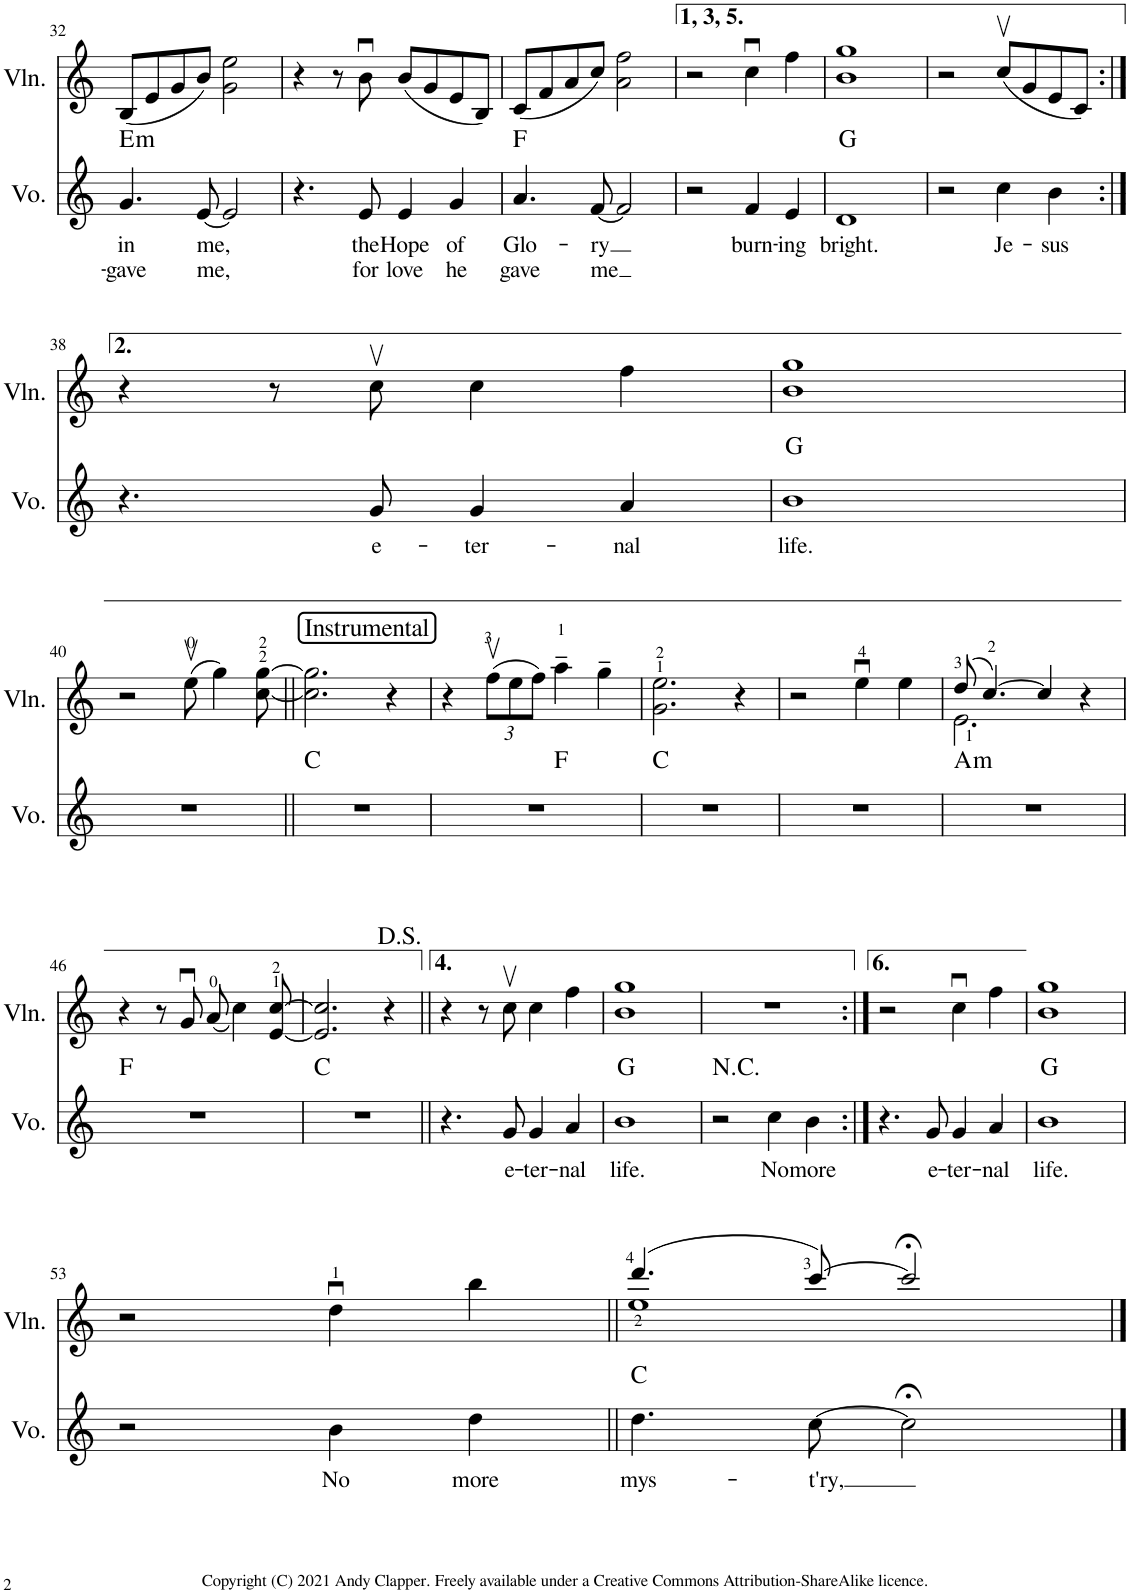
**kern	**text	**text	**harte	**kern
*part2	*part2	*part2	*part2	*part1
*staff2	*staff2	*staff2	*	*staff1
*I"Voice	*	*	*	*I"Violin
*I'Vo.	*	*	*	*I'Vln.
!!LO:PB:g=z
*clefG2	*	*	*	*clefG2
*k[]	*	*	*	*k[]
*M4/4	*	*	*	*M4/4
=32	=32	=32	=32	=32
!	!LO:LY:b	!LO:LY:b	!LO:H:kt=m	!
4.g/	in	-gave	E:min	(8B/L
.	.	.	.	8e/
.	.	.	.	8g/
!	!LO:LY:b	!LO:LY:b	!	!
[8e/	me,	me,	.	8b/J)
2e/]	.	.	.	2g\ 2ee\
=33	=33	=33	=33	=33
4.r	.	.	.	4r
.	.	.	.	8r
!	!LO:LY:b	!LO:LY:b	!	!
8e/	the	for	.	8bu\
!	!LO:LY:b	!LO:LY:b	!	!
4e/	Hope	love	.	(8b/L
.	.	.	.	8g/
!	!LO:LY:b	!LO:LY:b	!	!
4g/	of	he	.	8e/
.	.	.	.	8B/J)
=34	=34	=34	=34	=34
!	!LO:LY:b	!LO:LY:b	!	!
4.a/	Glo-	gave	F:maj	(8c/L
.	.	.	.	8f/
.	.	.	.	8a/
!	!LO:LY:b	!LO:LY:b	!	!
[8f/	-ry	me	.	8cc/J)
2f/]	.	.	.	2a\ 2ff\
=35	=35	=35	=35	=35
2r	.	.	.	2r
!	!LO:LY:b	!	!	!
4f/	burn-	.	.	4ccu\
!	!LO:LY:b	!	!	!
4e/	-ing	.	.	4ff\
=36	=36	=36	=36	=36
!	!LO:LY:b	!	!	!
1d	bright.	.	G:maj	1b 1gg
=37	=37	=37	=37	=37
2r	.	.	.	2r
!	!LO:LY:b	!	!	!
4cc\	Je-	.	.	(8ccv/L
.	.	.	.	8g/
!	!LO:LY:b	!	!	!
4b\	-sus	.	.	8e/
.	.	.	.	8c/J)
!!LO:LB:g=z
=38:|!	=38:|!	=38:|!	=38:|!	=38:|!
4.r	.	.	.	4r
.	.	.	.	8r
!	!LO:LY:b	!	!	!
8g/	e-	.	.	8ccv\
!	!LO:LY:b	!	!	!
4g/	-ter-	.	.	4cc\
!	!LO:LY:b	!	!	!
4a/	-nal	.	.	4ff\
=39	=39	=39	=39	=39
!	!LO:LY:b	!	!	!
1b	life.	.	G:maj	1b 1gg
!!LO:LB:g=z
=40	=40	=40	=40	=40
1r	.	.	.	2r
.	.	.	.	(8eev\
.	.	.	.	4gg\)
.	.	.	.	[8cc\ [8gg\
=41||	=41||	=41||	=41||	=41||
!	!	!	!	!LO:TX:a:t=Instrumental
1r	.	.	C:maj	2.cc\] 2.gg\]
.	.	.	.	4r
=42	=42	=42	=42	=42
*^	*	*	*	*
1r	2ryy	.	.	.	4r
*	*	*	*	*	*Xbrackettup
.	.	.	.	.	(12ffv\L
.	.	.	.	.	12ee\
.	.	.	.	.	12ff\J)
.	2ryy	.	.	F:maj	4aa~\
.	.	.	.	.	4gg~\
*v	*v	*	*	*	*
=43	=43	=43	=43	=43
1r	.	.	C:maj	2.g\ 2.ee\
.	.	.	.	4r
=44	=44	=44	=44	=44
1r	.	.	.	2r
.	.	.	.	4eeu\
.	.	.	.	4ee\
=45	=45	=45	=45	=45
*	*	*	*	*^
!	!	!	!LO:H:kt=m	!	!
1r	.	.	A:min	(8dd/	2.e\
.	.	.	.	[4.cc/)	.
.	.	.	.	4cc/]	.
.	.	.	.	4r	4ryy
*	*	*	*	*v	*v
!!LO:LB:g=z
=46	=46	=46	=46	=46
1r	.	.	F:maj	4r
.	.	.	.	8r
.	.	.	.	8gu/
.	.	.	.	(<8a/
.	.	.	.	4cc\)
.	.	.	.	[8e/ [8cc/
=47	=47	=47	=47	=47
1r	.	.	C:maj	2.e/] 2.cc/]
.	.	.	.	4r
=48||	=48||	=48||	=48||	=48||
4.r	.	.	.	4r
.	.	.	.	8r
!	!LO:LY:b	!	!	!
8g/	e-	.	.	8ccv\
!	!LO:LY:b	!	!	!
4g/	-ter-	.	.	4cc\
!	!LO:LY:b	!	!	!
4a/	-nal	.	.	4ff\
=49	=49	=49	=49	=49
!	!LO:LY:b	!	!	!
1b	life.	.	G:maj	1b 1gg
=50	=50	=50	=50	=50
!	!	!	!LO:H:kt=N.C.	!
2r	.	.	N	1r
!	!LO:LY:b	!	!	!
4cc\	No	.	.	.
!	!LO:LY:b	!	!	!
4b\	more	.	.	.
=51:|!	=51:|!	=51:|!	=51:|!	=51:|!
4.r	.	.	.	2r
!	!LO:LY:b	!	!	!
8g/	e-	.	.	.
!	!LO:LY:b	!	!	!
4g/	-ter-	.	.	4ccu\
!	!LO:LY:b	!	!	!
4a/	-nal	.	.	4ff\
=52	=52	=52	=52	=52
!	!LO:LY:b	!	!	!
1b	life.	.	G:maj	1b 1gg
!!LO:LB:g=z
=53	=53	=53	=53	=53
2r	.	.	.	2r
!	!LO:LY:b	!	!	!
4b\	No	.	.	4ddu\
!	!LO:LY:b	!	!	!
4dd\	more	.	.	4bb\
=54||	=54||	=54||	=54||	=54||
!	!LO:LY:b	!	!	!
*	*	*	*	*^
4.dd\	mys-	.	C:maj	(4.ddd/	1ee
!	!LO:LY:b	!	!	!	!
[8cc\	-t'ry,	.	.	[8ccc/)	.
2cc;<\]	.	.	.	2ccc;</]	.
*	*	*	*	*v	*v
==	==	==	==	==
*-	*-	*-	*-	*-
